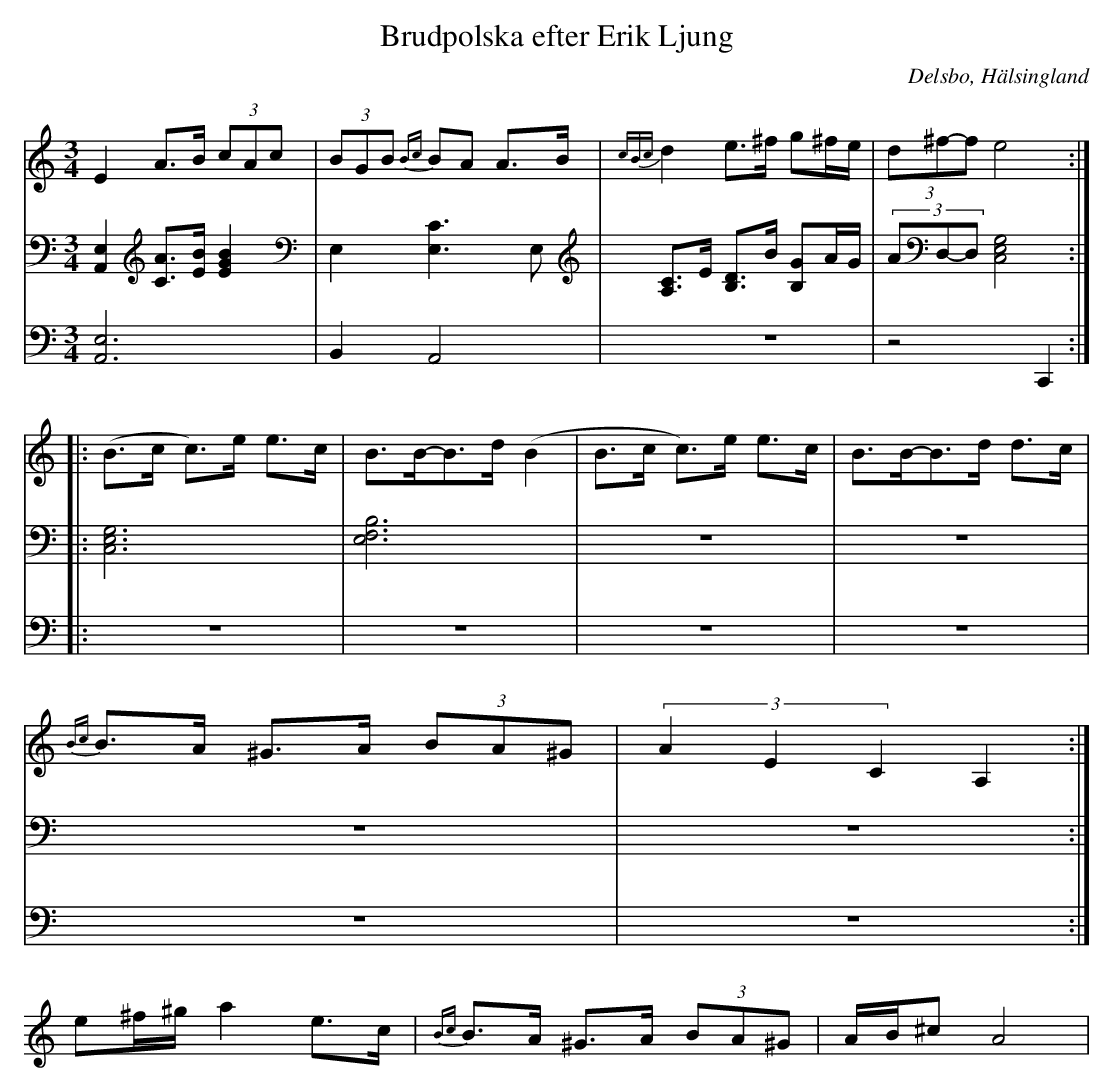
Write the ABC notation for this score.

X:1
T: Brudpolska efter Erik Ljung
Q: 105
O: Delsbo, Hälsingland
M: 3/4
L: 1/8
K: Am
V:1
V:2
V:3 Merge
V:1
E2 A>B (3cAc| (3BGB {Bc}BA A>B|{cBc}d2 e>^f g^f/e/|(3d^f-f e4 :|
|:(B>c c)>e e>c|B>B-B>d (B2|B>c c)>e e>c|B>B-B>d d>c|
{Bc}B>A ^G>A (3BA^G|(3A2E2C2 A,2:|
e^f/^g/ a2 e>c|{Bc}B>A ^G>A (3BA^G|A/B/^c A4|
V:2
[A,,2E,2] [AC]>[BE] [B2E2G2]|E,2 [C3E,3]E,|[A,C]>E [B,D]>B [B,G]A/G/|(3AD,-D, [E,4G,4C,4]:|
|:[E,6G,6C,6]|[E,6F,6B,6]|z6|z6|
z6|z6:|
V:3
[A,,6E,6]|B,,2 A,,4|z6|z4 C,,2:|
|:z6|z6|z6|z6|
z6|z6:|
